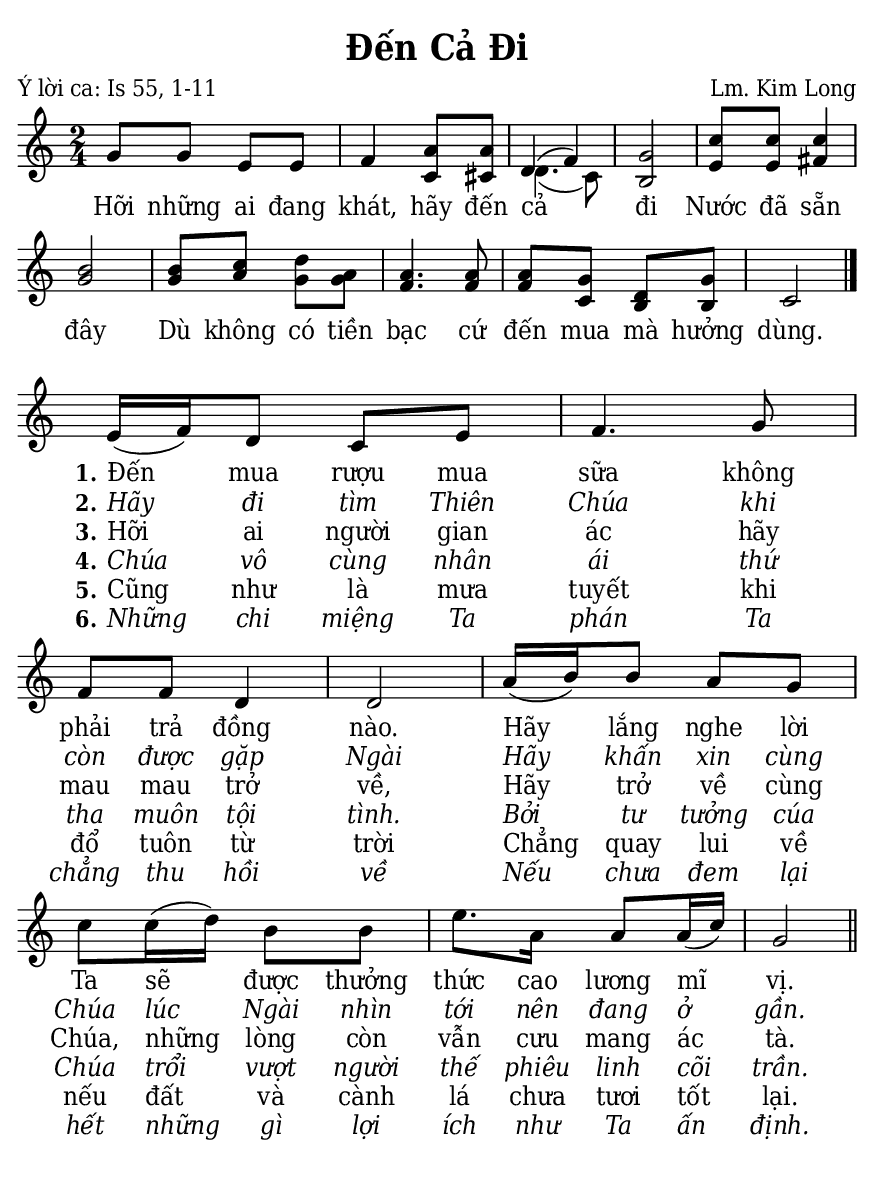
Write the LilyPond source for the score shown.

% Cài đặt chung
\version "2.24.3"
\include "english.ly"

\header {
  title = "Đến Cả Đi"
  poet = "Ý lời ca: Is 55, 1-11"
  composer = "Lm. Kim Long"
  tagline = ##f
}

% Nhạc
nhacPhanMot = \relative c'' {
  \key c \major
  \time 2/4
  g8 g e e |
  f4
  <<
    {
      a8 a |
    }
    {
      c,8 cs
    }
  >>
  <<
    {
      \voiceOne
      d4 (f) |
    }

    \new Voice = "splitpart" {
      \voiceTwo
      d4. (c8)
    }
  >>
  \oneVoice
  <<
    {
      g'2 |
      c8 c c4 |
      b2 |
      b8 c d a |
      a4. a8 |
      a g d g |
    }
    {
      b,2 |
      e8 e fs4 |
      g2 |
      g8 a g g |
      f4. f8 |
      f c b b |
    }
  >>
  c2 \bar "|."
}

nhacPhanHai = \relative c' {
  \key c \major
  \time 2/4
  e16 (f) d8 c e |
  f4. g8 |
  f f d4 |
  d2 |
  a'16 (b) b8 a g |
  c c16 (d) b8 b |
  e8. a,16 a8 a16 (c) |
  g2 \bar "||"
}

% Lời
loiPhanMot = \lyricmode {
  Hỡi những ai đang khát, hãy đến cả đi
  Nước đã sẵn đây
  Dù không có tiền bạc cứ đến mua mà hưởng dùng.
}

loiPhanHai = \lyricmode {
  <<
    {
      \set stanza = "1."
      Đến mua rượu mua sữa không phải trả đồng nào.
      Hãy lắng nghe lời Ta sẽ được thưởng thức cao lương mĩ vị.
    }
    \new Lyrics {
	    \set associatedVoice = "beSop"
	    \set stanza = "2."
      \override Lyrics.LyricText.font-shape = #'italic
      Hãy đi tìm Thiên Chúa khi còn được gặp Ngài
      Hãy khấn xin cùng Chúa lúc Ngài nhìn tới nên đang ở gần.
    }
    \new Lyrics {
	    \set associatedVoice = "beSop"
	    \set stanza = "3."
      Hỡi ai người gian ác hãy mau mau trở về,
      Hãy trở về cùng Chúa, những lòng còn vẫn cưu mang ác tà.
    }
    \new Lyrics {
	    \set associatedVoice = "beSop"
	    \set stanza = "4."
      \override Lyrics.LyricText.font-shape = #'italic
      Chúa vô cùng nhân ái thứ tha muôn tội tình.
      Bởi tư tưởng cúa Chúa trổi vượt người thế phiêu linh cõi trần.
    }
    \new Lyrics {
	    \set associatedVoice = "beSop"
	    \set stanza = "5."
      Cũng như là mưa tuyết khi đổ tuôn từ trời
      Chẳng quay lui về nếu đất và cành lá chưa tươi tốt lại.
    }
    \new Lyrics {
	    \set associatedVoice = "beSop"
	    \set stanza = "6."
      \override Lyrics.LyricText.font-shape = #'italic
      Những chi miệng Ta phán Ta chẳng thu hồi về
      Nếu chưa đem lại hết những gì lợi ích như Ta ấn định.
    }
  >>
}

% Dàn trang
\paper {
  #(set-paper-size "a5")
  top-margin = 3\mm
  bottom-margin = 3\mm
  left-margin = 3\mm
  right-margin = 3\mm
  indent = #0
  #(define fonts
	 (make-pango-font-tree "Deja Vu Serif Condensed"
	 		       "Deja Vu Serif Condensed"
			       "Deja Vu Serif Condensed"
			       (/ 20 20)))
  print-page-number = ##f
}

\score {
  <<
    \new Staff <<
        \clef treble
        \new Voice = beSop {
          \nhacPhanMot
        }
      \new Lyrics \lyricsto beSop \loiPhanMot
    >>
  >>
  \layout {
    \override Lyrics.LyricSpace.minimum-distance = #1.2
    \override Score.BarNumber.break-visibility = ##(#f #f #f)
    \override Score.SpacingSpanner.uniform-stretching = ##t
    ragged-last = ##f
  }
}

\score {
  <<
    \new Staff <<
        \clef treble
        \new Voice = beSop {
          \nhacPhanHai
        }
      \new Lyrics \lyricsto beSop \loiPhanHai
    >>
  >>
  \layout {
    \override Staff.TimeSignature.transparent = ##t
    \override Lyrics.LyricSpace.minimum-distance = #2.5
    \override Score.BarNumber.break-visibility = ##(#f #f #f)
    \override Score.SpacingSpanner.uniform-stretching = ##t
    ragged-last = ##f
  }
}
